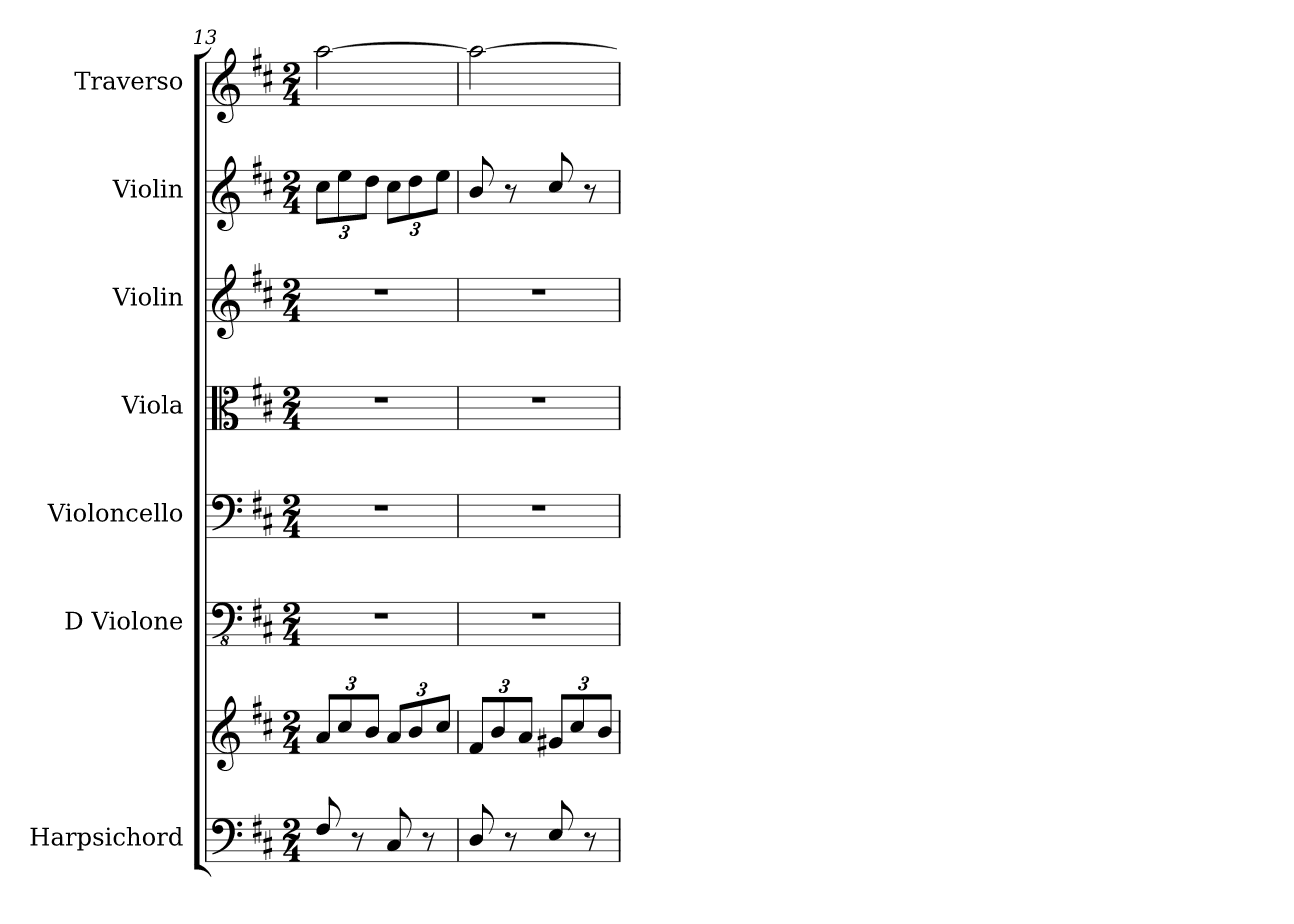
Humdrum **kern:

**kern	**kern	**kern	**kern	**kern	**kern	**kern	**kern
*part7	*part7	*part6	*part5	*part4	*part3	*part2	*part1
*staff8	*staff7	*staff6	*staff5	*staff4	*staff3	*staff2	*staff1
*I"Harpsichord	*	*I"D Violone	*I"Violoncello	*I"Viola	*I"Violin	*I"Violin	*I"Traverso
*I'Hch.	*	*I'D Vne.	*I'Vc.	*I'Vla.	*I'Vln.	*I'Vln.	*I'Trv.
*clefF4	*clefG2	*clefFv4	*clefF4	*clefC3	*clefG2	*clefG2	*clefG2
*	*	*ITrd7c12	*	*	*	*	*
*k[f#c#]	*k[f#c#]	*k[f#c#]	*k[f#c#]	*k[f#c#]	*k[f#c#]	*k[f#c#]	*k[f#c#]
*M2/4	*M2/4	*M2/4	*M2/4	*M2/4	*M2/4	*M2/4	*M2/4
*	*Xbrackettup	*	*	*	*	*Xbrackettup	*
=13	=13	=13	=13	=13	=13	=13	=13
8F#/	12a/L	2r	2r	2r	2r	12cc#\L	[2aa\
.	12cc#/	.	.	.	.	12ee\	.
8r	.	.	.	.	.	.	.
.	12b/J	.	.	.	.	12dd\J	.
8C#/	12a/L	.	.	.	.	12cc#\L	.
.	12b/	.	.	.	.	12dd\	.
8r	.	.	.	.	.	.	.
.	12cc#/J	.	.	.	.	12ee\J	.
=14	=14	=14	=14	=14	=14	=14	=14
8D/	12f#/L	2r	2r	2r	2r	8b/	2aa\_
.	12b/	.	.	.	.	.	.
8r	.	.	.	.	.	8r	.
.	12a/J	.	.	.	.	.	.
8E/	12g#X/L	.	.	.	.	8cc#/	.
.	12cc#/	.	.	.	.	.	.
8r	.	.	.	.	.	8r	.
.	12b/J	.	.	.	.	.	.
=	=	=	=	=	=	=	=
*-	*-	*-	*-	*-	*-	*-	*-
